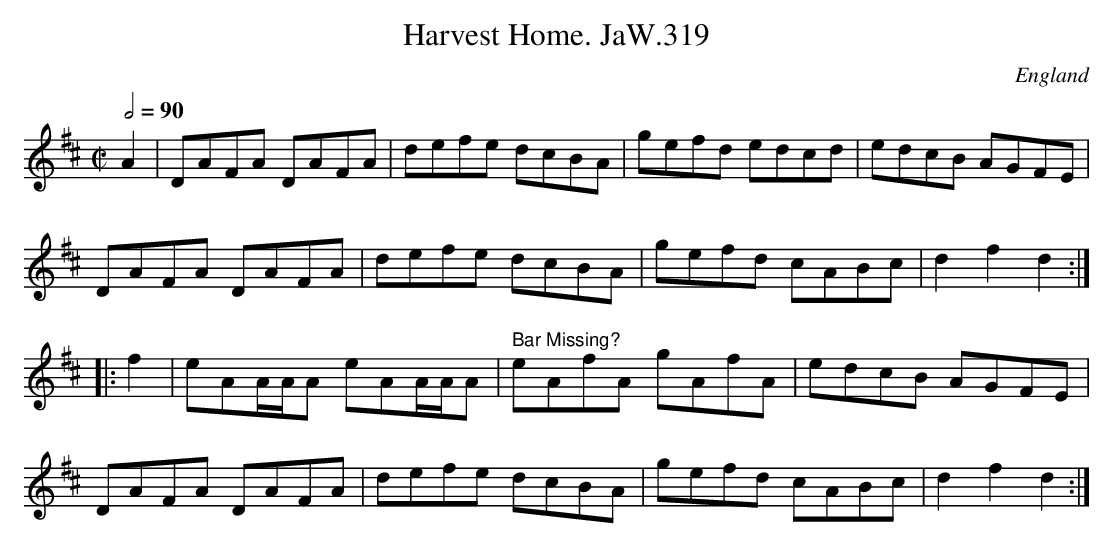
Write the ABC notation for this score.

X:1
T:Harvest Home. JaW.319
M:C|
L:1/8
Q:1/2=90
O:England
K:D major
A2|DAFA DAFA|defe dcBA|gefd edcd|edcB AGFE|!
DAFA DAFA|defe dcBA|gefd cABc|d2f2d2:|!
|:f2|eAA/A/A eAA/A/A|" Bar Missing?"eAfA gAfA|edcB AGFE|!
DAFA DAFA|defe dcBA|gefd cABc|d2f2d2:|
